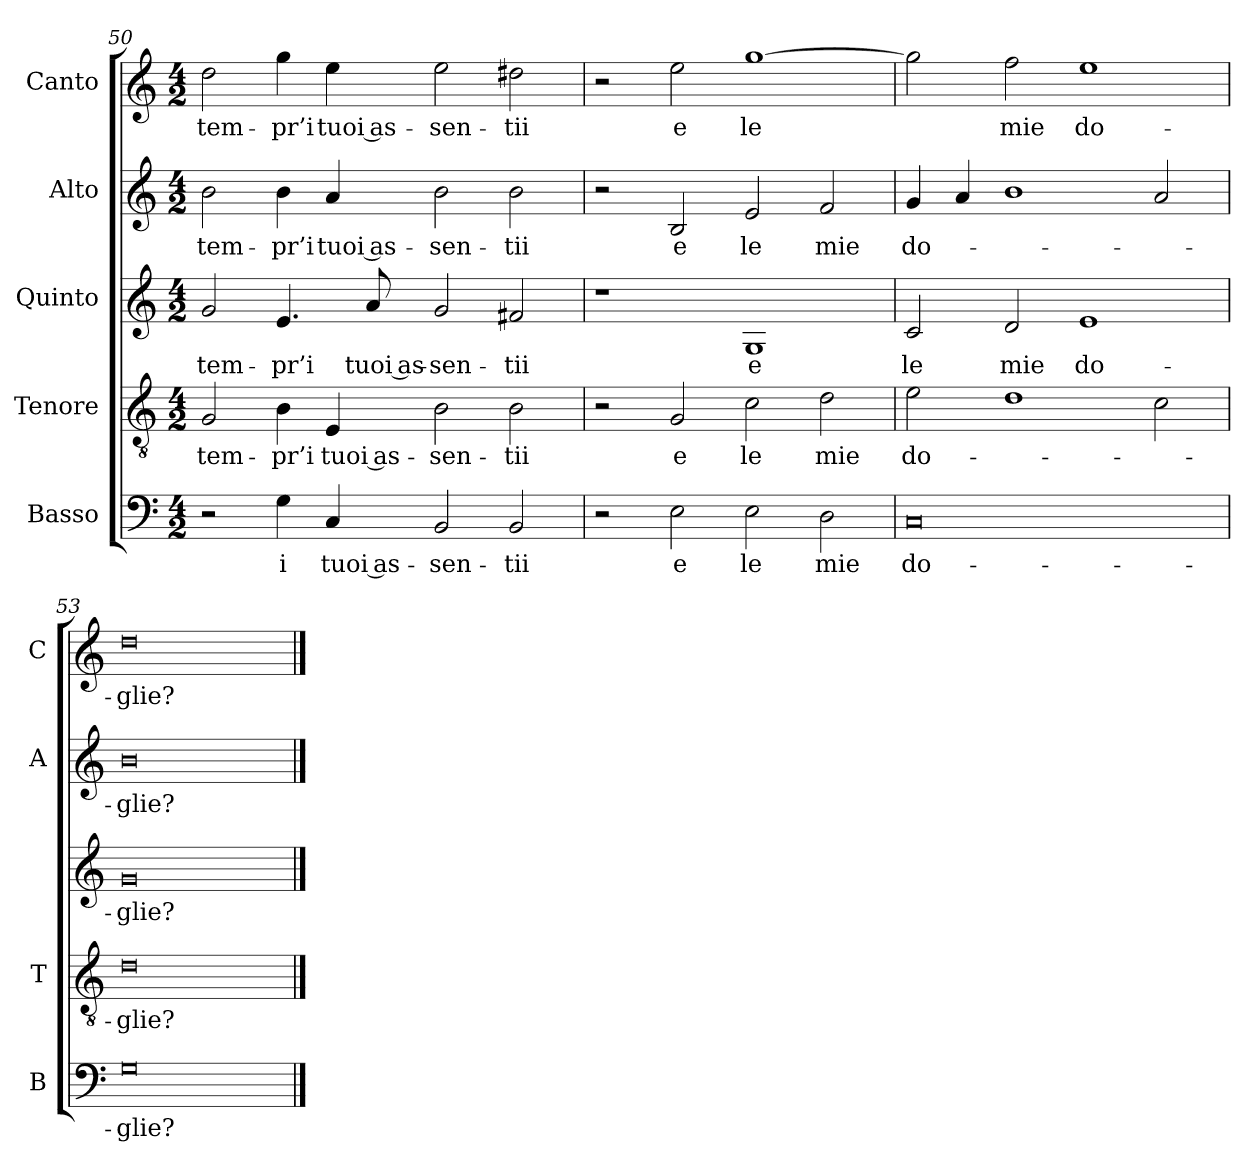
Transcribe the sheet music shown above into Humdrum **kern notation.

**kern	**text	**kern	**text	**kern	**text	**kern	**text	**kern	**text
*part5	*part5	*part4	*part4	*part3	*part3	*part2	*part2	*part1	*part1
*staff5	*staff5	*staff4	*staff4	*staff3	*staff3	*staff2	*staff2	*staff1	*staff1
*I"Basso	*	*I"Tenore	*	*I"Quinto	*	*I"Alto	*	*I"Canto	*
*I'B	*	*I'T	*	*	*	*I'A	*	*I'C	*
*clefF4	*	*clefGv2	*	*clefG2	*	*clefG2	*	*clefG2	*
*k[]	*	*k[]	*	*k[]	*	*k[]	*	*k[]	*
*M4/2	*	*M4/2	*	*M4/2	*	*M4/2	*	*M4/2	*
=50	=50	=50	=50	=50	=50	=50	=50	=50	=50
2r	.	2G	tem-	2g	tem-	2b	tem-	2dd	tem-
4G	i	4B	-pr’i	4.e	-pr’i	4b	-pr’i	4gg	-pr’i
4C	tuoi as-	4E	tuoi as-	.	.	4a	tuoi as-	4ee	tuoi as-
.	.	.	.	8a	tuoi as-	.	.	.	.
2BB	-sen-	2B	-sen-	2g	-sen-	2b	-sen-	2ee	-sen-
2BB	-tii	2B	-tii	2f#X	-tii	2b	-tii	2dd#X	-tii
=51	=51	=51	=51	=51	=51	=51	=51	=51	=51
2r	.	2r	.	1r	.	2r	.	2r	.
2E	e	2G	e	.	.	2B	e	2ee	e
2E	le	2c	le	1G	e	2e	le	[1gg	le
2D	mie	2d	mie	.	.	2f	mie	.	.
=52	=52	=52	=52	=52	=52	=52	=52	=52	=52
0C	do-	2e	do-	2c	le	4g	do-	2gg]	.
.	.	.	.	.	.	4a	.	.	.
.	.	1d	.	2d	mie	1b	.	2ff	mie
.	.	.	.	1e	do-	.	.	1ee	do-
.	.	2c	.	.	.	2a	.	.	.
=53	=53	=53	=53	=53	=53	=53	=53	=53	=53
0G	-glie?	0d	-glie?	0g	-glie?	0b	-glie?	0dd	-glie?
==	==	==	==	==	==	==	==	==	==
*-	*-	*-	*-	*-	*-	*-	*-	*-	*-
